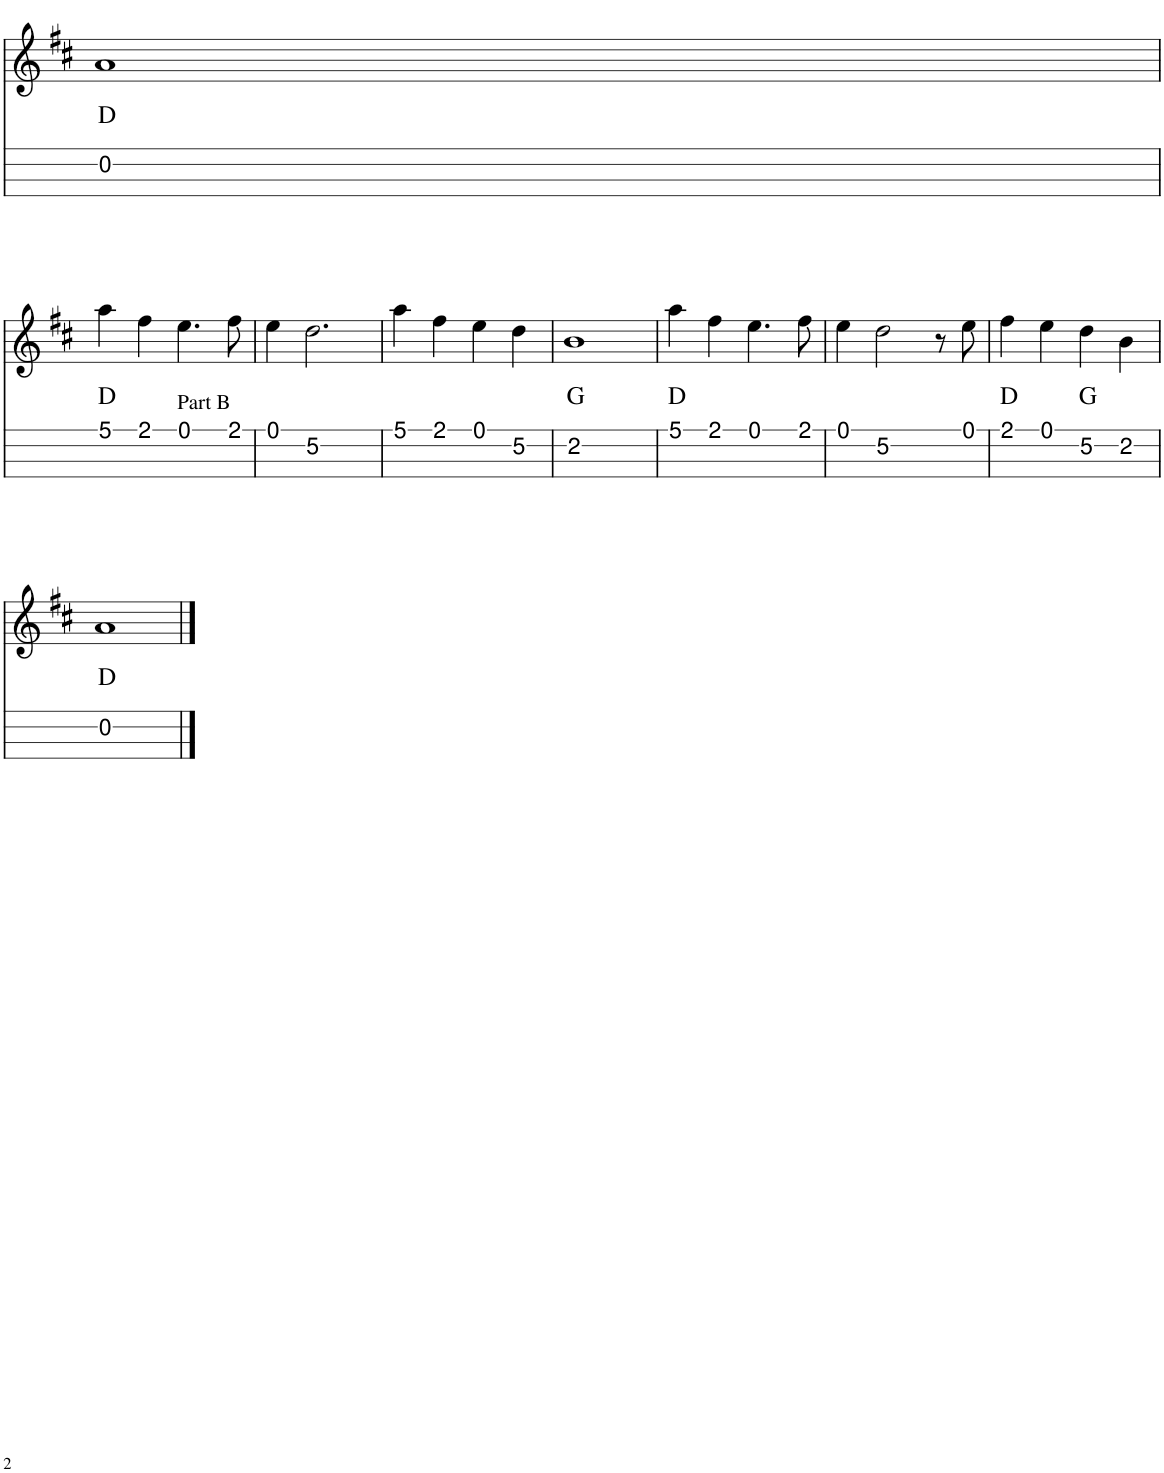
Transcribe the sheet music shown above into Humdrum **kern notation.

**kern	**kern	**harte
*part1	*part1	*part1
*staff2	*staff1	*
*I"Mandolin	*	*
*I'Mdn.	*	*
!!LO:PB:g=z
*	*clefG2	*
*k[f#c#]	*k[f#c#]	*
*M4/4	*M4/4	*
=24	=24	=24
1a	1a	D:maj
!!LO:LB:g=z
=25	=25	=25
4aa	4aa\	D:maj
4ff#	4ff#\	.
!LO:TX:a:t=Part B	!	!
4.ee	4.ee\	.
8ff#	8ff#\	.
=26	=26	=26
4ee	4ee\	.
2.dd	2.dd\	.
=27	=27	=27
4aa	4aa\	.
4ff#	4ff#\	.
4ee	4ee\	.
4dd	4dd\	.
=28	=28	=28
1b	1b	G:maj
=29	=29	=29
4aa	4aa\	D:maj
4ff#	4ff#\	.
4.ee	4.ee\	.
8ff#	8ff#\	.
=30	=30	=30
4ee	4ee\	.
2dd	2dd\	.
8r	8r	.
8ee	8ee\	.
=31	=31	=31
4ff#	4ff#\	D:maj
4ee	4ee\	.
4dd	4dd\	G:maj
4b	4b\	.
!!LO:LB:g=z
=32	=32	=32
1a	1a	D:maj
==	==	==
*-	*-	*-
